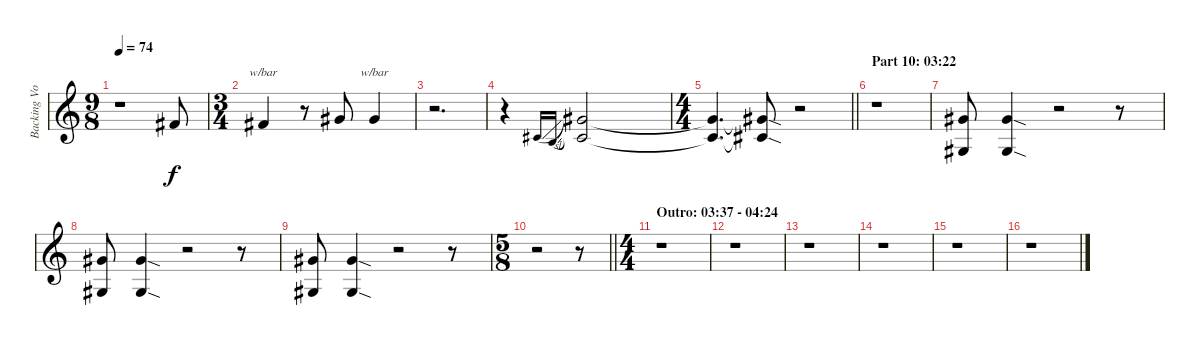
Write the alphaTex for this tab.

\track ("Backing Vocals" "Backing Vo") {instrument lead2sawtooth}
\staff {score}
\tuning (Db4 Ab3 E3 B2 Gb2 Db2) {hide}
\ts (9 8)
\tempo 74
\clef g2
\ks c
r.1{dy f} 10.2.8 |
\ts (3 4)
10.2.4{tbe (custom default 0 0 30 0 60 -10)} r.8 12.2.8 12.2.4{tbe (custom default 0 0 30 0 60 -18)} |
r.2{d} |
r.4 5.2{sl}.16{gr onbeat} 7.3{sl}.16{gr onbeat} (12.2 9.3).2 |
\ts (4 4)
\barLineRight lightlight
(12.2{t} 9.3{t}).4{d} (12.2{sod t} 9.3{sod t}).8 r.2 |
\section ("" "Part 10: 03:22")
r.1 |
(7.1 4.3).8 (7.1{sod} 4.3{sod}).4 r.2 r.8 |
(7.1 4.3).8 (7.1{sod} 4.3{sod}).4 r.2 r.8 |
(7.1 4.3).8 (7.1{sod} 4.3{sod}).4 r.2 r.8 |
\ts (5 8)
\barLineRight lightlight
r.2 r.8 |
\ts (4 4)
\section ("" "Outro: 03:37 - 04:24")
r.1 |
r.1 |
r.1 |
r.1 |
r.1 |
r.1
